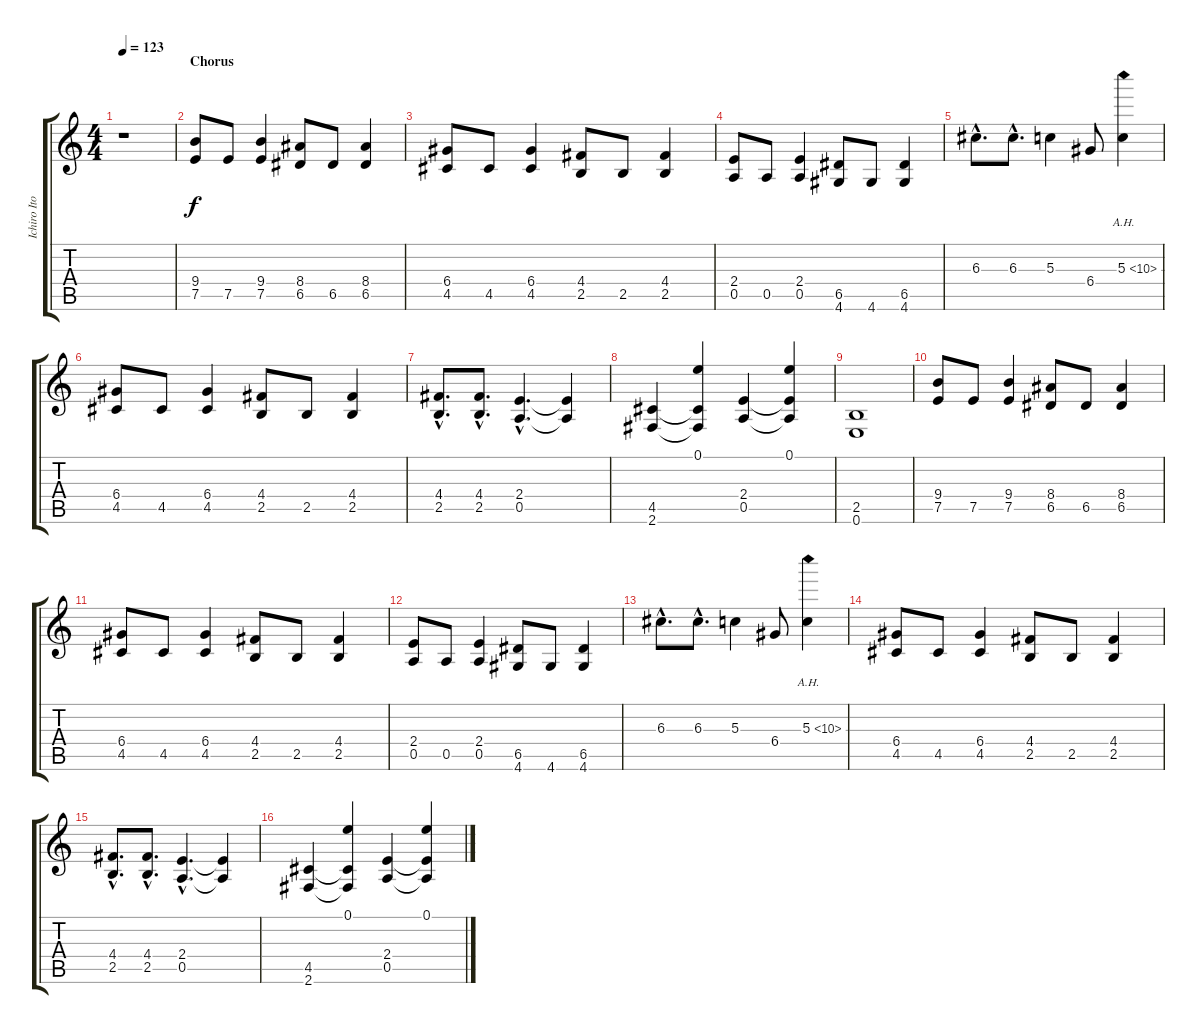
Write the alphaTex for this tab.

\track ("Ichiro Ito (Guitar)" "Ichiro Ito") {instrument distortionguitar}
\staff {score tabs}
\tuning (E4 B3 G3 D3 A2 E2) {hide}
\ts (4 4)
\tempo 123
\clef g2
\ks c
r.1{dy f} |
\section ("" "Chorus")
(9.4 7.5).8 7.5.8 (9.4 7.5).4 (8.4 6.5).8 6.5.8 (8.4 6.5).4 |
(6.4 4.5).8 4.5.8 (6.4 4.5).4 (4.4 2.5).8 2.5.8 (4.4 2.5).4 |
(2.4 0.5).8 0.5.8 (2.4 0.5).4 (6.5 4.6).8 4.6.8 (6.5 4.6).4 |
6.3{hac}.8{d} 6.3{hac}.8{d} 5.3.4 6.4.8 5.3{ah 5}.4 |
(6.4 4.5).8 4.5.8 (6.4 4.5).4 (4.4 2.5).8 2.5.8 (4.4 2.5).4 |
(4.4{hac} 2.5{hac}).8{d} (4.4{hac} 2.5{hac}).8{d} (2.4{hac} 0.5{hac}).4{d} (2.4{t} 0.5{t}).4 |
(4.5 2.6).4 (0.1 4.5{t} 2.6{t}).4 (2.4 0.5).4 (0.1 2.4{t} 0.5{t}).4 |
(2.5 0.6).1 |
(9.4 7.5).8 7.5.8 (9.4 7.5).4 (8.4 6.5).8 6.5.8 (8.4 6.5).4 |
(6.4 4.5).8 4.5.8 (6.4 4.5).4 (4.4 2.5).8 2.5.8 (4.4 2.5).4 |
(2.4 0.5).8 0.5.8 (2.4 0.5).4 (6.5 4.6).8 4.6.8 (6.5 4.6).4 |
6.3{hac}.8{d} 6.3{hac}.8{d} 5.3.4 6.4.8 5.3{ah 5}.4 |
(6.4 4.5).8 4.5.8 (6.4 4.5).4 (4.4 2.5).8 2.5.8 (4.4 2.5).4 |
(4.4{hac} 2.5{hac}).8{d} (4.4{hac} 2.5{hac}).8{d} (2.4{hac} 0.5{hac}).4{d} (2.4{t} 0.5{t}).4 |
(4.5 2.6).4 (0.1 4.5{t} 2.6{t}).4 (2.4 0.5).4 (0.1 2.4{t} 0.5{t}).4
